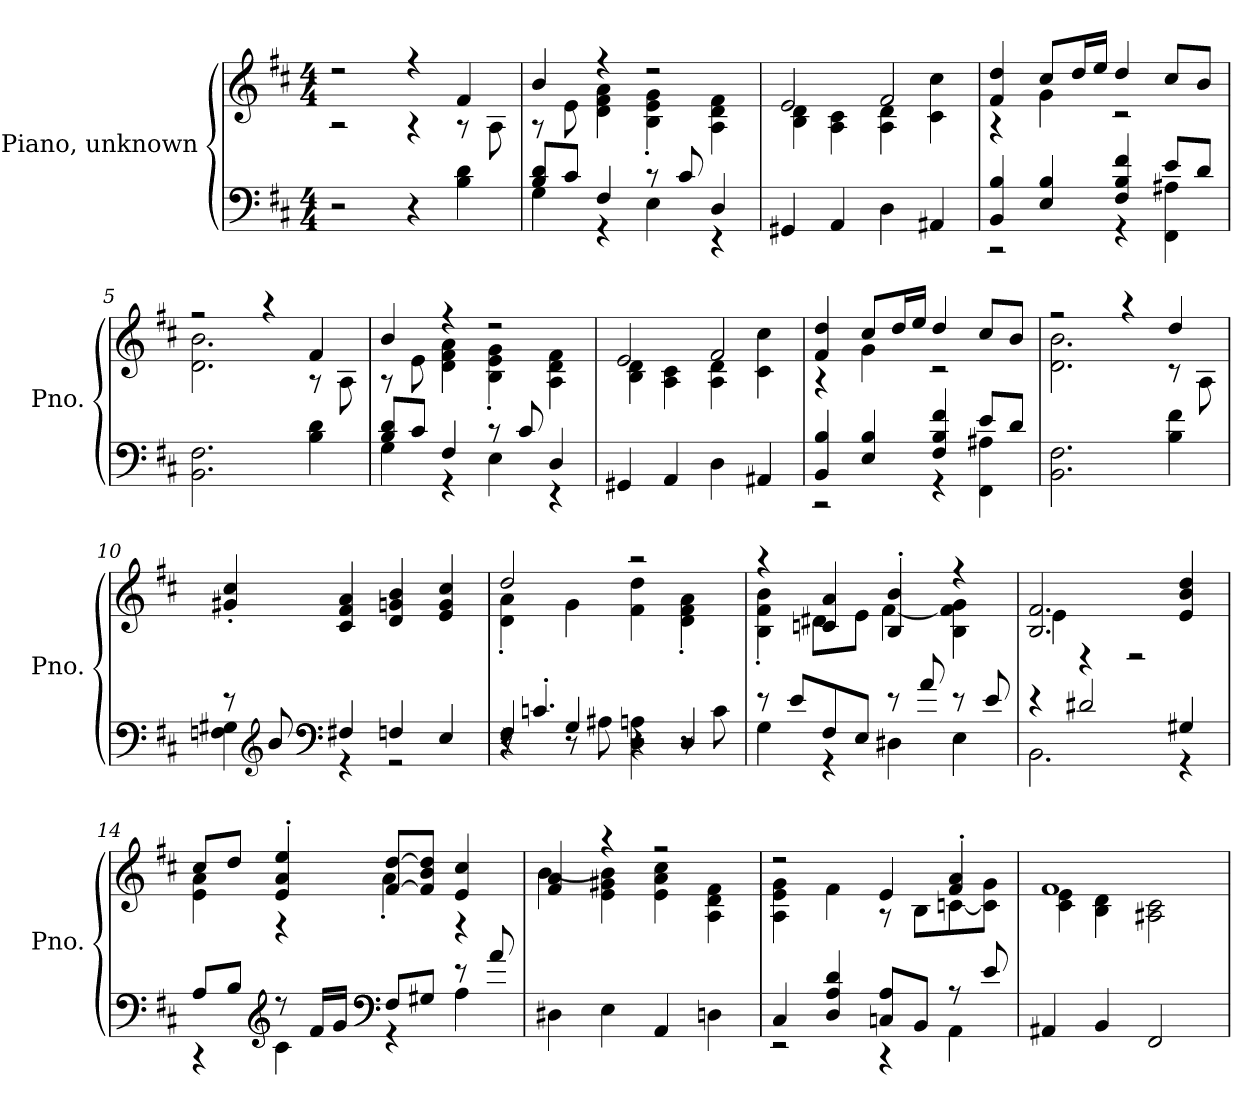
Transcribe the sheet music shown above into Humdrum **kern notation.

**kern	**kern
*part1	*part1
*staff2	*staff1
*I"Piano, unknown	*
*I'Pno.	*
*clefF4	*clefG2
*k[f#c#]	*k[f#c#]
*M4/4	*M4/4
*MM120	*MM120
=1	=1
*	*^
2r	2r	2r
4r	4r	4r
4B\ 4d\	4f#/	8r
.	.	8A\
=2	=2	=2
*^	*	*
8B/ 8d/L	4G\	4b/	8r
8c#/J	.	.	8e\
4F#/	4r	4r	4d\ 4f#\ 4a\
8r	4E\	2r	4B\' 4e\' 4g\'
8c#/	.	.	.
4D/	4r	.	4A\ 4d\ 4f#\
*v	*v	*	*
=3	=3	=3
4GG#X/	2e/	4B\ 4d\
4AA/	.	4A\ 4c#\
4D\	2f#/	4A\ 4d\
4AA#X/	.	4c#\ 4cc#\
=4	=4	=4
*^	*	*
4BB/ 4B/	2r	4f#/ 4dd/	4r
4E/ 4B/	.	8cc#/L	4g\
.	.	16dd/L	.
.	.	16ee/JJ	.
4F#/ 4B/ 4f#/	4r	4dd/	2r
8e/L	4FF#\ 4A#X\	8cc#/L	.
8d/J	.	8b/J	.
*v	*v	*	*
=5	=5	=5
2.BB\ 2.F#\	2r	2.d\ 2.b\
.	4r	.
4B\ 4d\	4f#/	8r
.	.	8A\
=6	=6	=6
*^	*	*
8B/ 8d/L	4G\	4b/	8r
8c#/J	.	.	8e\
4F#/	4r	4r	4d\ 4f#\ 4a\
8r	4E\	2r	4B\' 4e\' 4g\'
8c#/	.	.	.
4D/	4r	.	4A\ 4d\ 4f#\
*v	*v	*	*
!!LO:LB:g=z	!!
=7	=7	=7
4GG#X/	2e/	4B\ 4d\
4AA/	.	4A\ 4c#\
4D\	2f#/	4A\ 4d\
4AA#X/	.	4c#\ 4cc#\
=8	=8	=8
*^	*	*
4BB/ 4B/	2r	4f#/ 4dd/	4r
4E/ 4B/	.	8cc#/L	4g\
.	.	16dd/L	.
.	.	16ee/JJ	.
4F#/ 4B/ 4f#/	4r	4dd/	2r
8e/L	4FF#\ 4A#X\	8cc#/L	.
8d/J	.	8b/J	.
*v	*v	*	*
=9	=9	=9
2.BB\ 2.F#\	2r	2.d\ 2.b\
.	4r	.
4B\ 4f#\	4dd/	8r
.	.	8A\
*	*v	*v
=10	=10
*^	*
8r	4Fn\ 4G#X\	4g#X/' 4cc#/'
*clefG2	*	*
8b/	.	.
*clefF4	*	*
4F#X/	4r	4c#/ 4f#/ 4a/
4Fn/	2r	4d/ 4gn/ 4b/
4E/	.	4e/ 4g/ 4cc#/
!!LO:LB:g=z
=11	=11	=11
*	*^	*^
8r	4r	4F#/	2dd/	4d\' 4a\'
4.cn'/	.	.	.	.
.	8r	4G/	.	4g\
.	8A#X\	.	.	.
2r	4D\ 4An\	4r	2r	4f#\ 4dd\
.	8r	4D/	.	4d\' 4f#\' 4a\'
.	8c\	.	.	.
*	*v	*v	*	*
=12	=12	=12	=12
8r	4G\	4r	4B\' 4f#\' 4b\'
8e/L	.	.	.
8F#/	4r	4cn/ 4a/	8d#X\L
8E/J	.	.	8e\J
8r	4D#X\	4B/' 4b/'	[4f#\
8a/	.	.	.
8r	4E\	4r	4B\ 4f#\] 4g\
8e/	.	.	.
=13	=13	=13	=13
4r	2.BB\	2.B/ 2.f#/	4e\
2d#X/	.	.	4r
.	.	.	2r
4G#X/	4r	4e/ 4b/ 4dd/	.
=14	=14	=14	=14
8A/L	4r	8cc#/L	4e\ 4a\
8B/J	.	8dd/J	.
*clefG2	*	*	*
8r	4c#\	4e/' 4a/' 4ee/'	4r
16f#/LL	.	.	.
16g/JJ	.	.	.
*clefF4	*	*	*
8F#/L	4r	[8f#/ [8dd/L	4a'\
8G#X/J	.	8f#/] 8b/ 8dd/]J	.
8r	4A\	4e/ 4cc#/	4r
8a/	.	.	.
*v	*v	*	*
!!LO:LB:g=z	!!
=15	=15	=15
4D#X\	4f#/ 4a/	[4b\
4E\	4r	4e\ 4g#X\ 4b\]
4AA/	2r	4e\ 4a\ 4cc#\
4Dn\	.	4A\ 4d\ 4f#\
=16	=16	=16
*^	*	*
4C#/	2r	2r	4A\ 4e\ 4g\
4D/ 4A/ 4d/	.	.	4f#\
8Cn/ 8A/L	4r	4e/	8r
8BB/J	.	.	8B\L
8r	4AA\	4f#/' 4a/'	[8cn\
8e/	.	.	8c\] 8g\J
*v	*v	*	*
=17	=17	=17
4AA#X/	1f#	4c#\ 4e\
4BB/	.	4B\ 4d\
2FF#/	.	2A#X\ 2c#\
*	*v	*v
=	=
*-	*-
